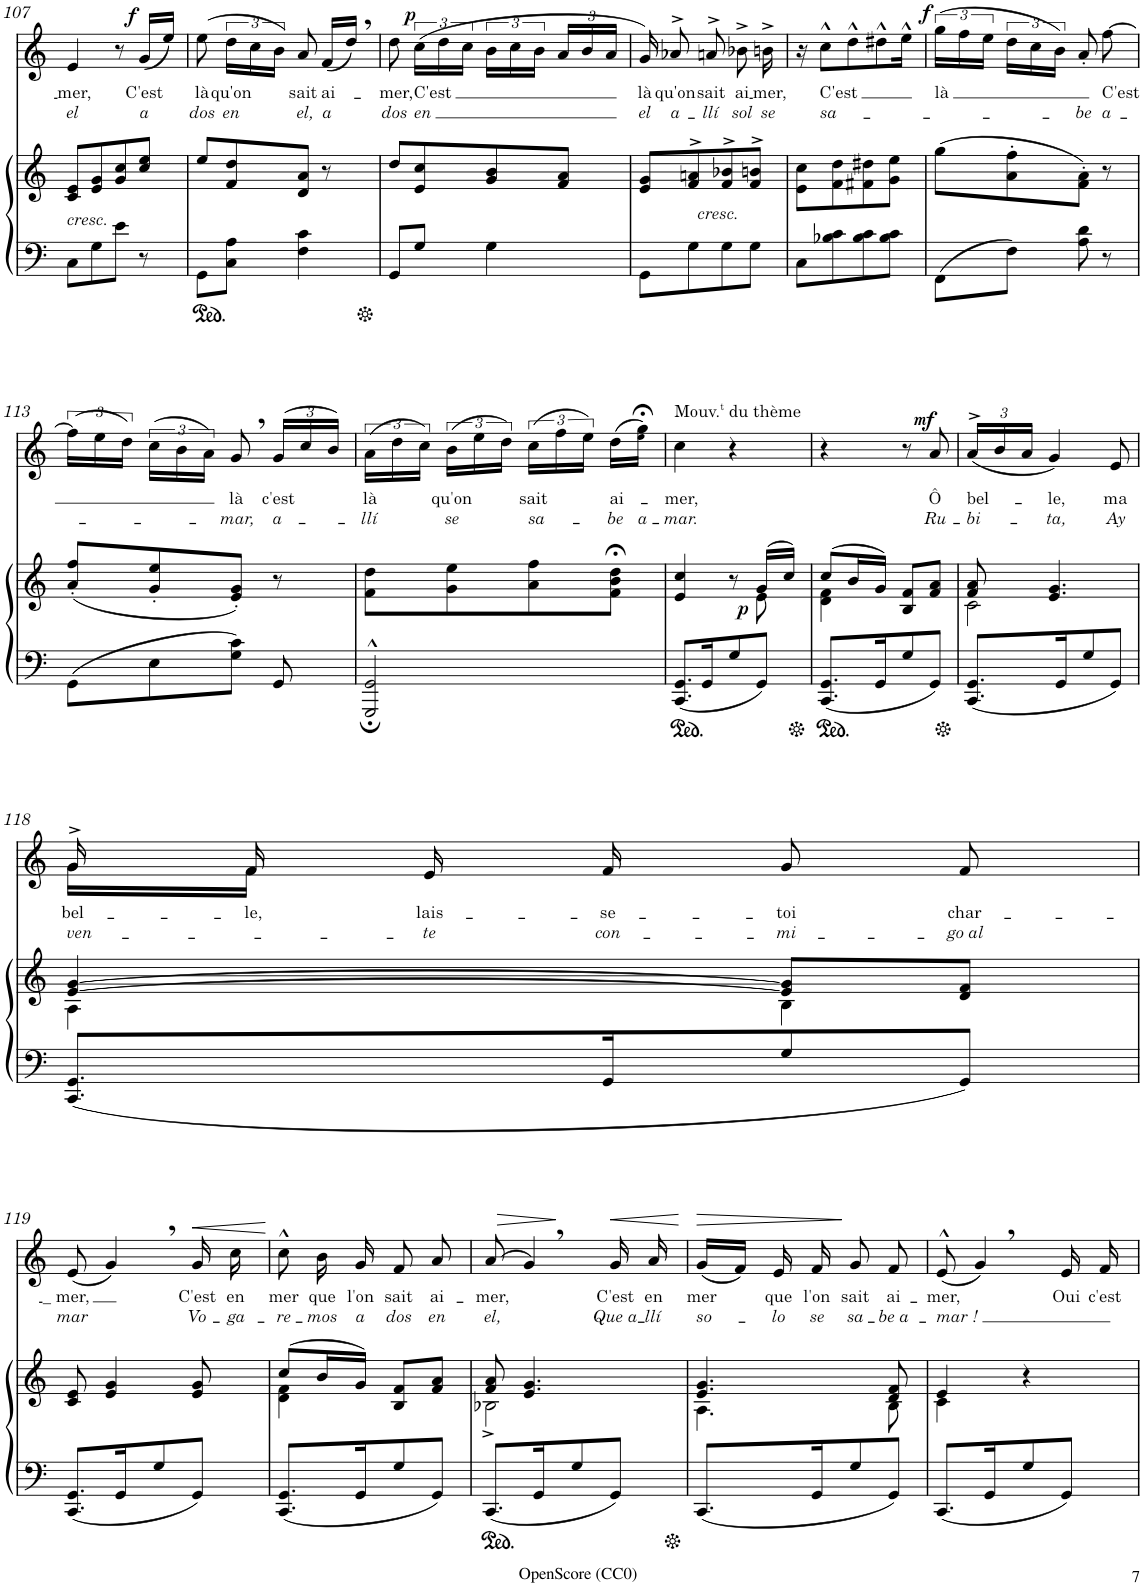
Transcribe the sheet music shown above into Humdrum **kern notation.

**kern	**kern	**dynam	**kern	**text	**text	**dynam
*part2	*part2	*part2	*part1	*part1	*part1	*part1
*staff3	*staff2	*staff2/3	*staff1	*staff1	*staff1	*staff1
*I"Piano	*	*	*I"Chant Voice	*	*	*
*I'Pno	*	*	*	*	*	*
!!LO:PB:g=z
*clefF4	*clefG2	*	*clefG2	*	*	*
*k[]	*k[]	*	*k[]	*	*	*
*M2/4	*M2/4	*	*M2/4	*	*	*
=107	=107	=107	=107	=107	=107	=107
!	!LO:TX:b:i:t=cresc.	!	!	!	!	!
!	!	!	!	!LO:LY:b	!LO:LY:b	!
8C\L	8c/ 8e/L	.	4e/	-mer,	el	.
8G\	8e/ 8g/	.	.	.	.	.
8e\J	8g/ 8cc/	.	8r	.	.	.
!	!	!	!	!LO:LY:b	!LO:LY:b	!LO:DY:a
8r	8cc/ 8ee/J	.	(16g/LL	C'est	a	f
.	.	.	16ee/JJ)	.	.	.
=108	=108	=108	=108	=108	=108	=108
!	!	!	!	!LO:LY:b	!LO:LY:b	!
8GG\L	8ee/L	.	(8ee\	là	dos	.
!	!	!	!	!LO:LY:b	!LO:LY:b	!
8C\ 8A\J	8f/ 8dd/	.	24dd\LL	qu'on	en	.
.	.	.	24cc\	.	.	.
.	.	.	24b\JJ)	.	.	.
!	!	!	!	!LO:LY:b	!LO:LY:b	!
4F\ 4c\	8d/ 8a/J	.	8a/	sait	el,	.
!	!	!	!	!LO:LY:b	!LO:LY:b	!
.	8r	.	(16f/LL	ai-	a	.
.	.	.	16dd,/JJ)	.	.	.
=109	=109	=109	=109	=109	=109	=109
!	!	!	!	!LO:LY:b	!LO:LY:b	!
8GG/L	8dd/L	.	8dd\	-mer,	dos	.
!	!	!	!	!LO:LY:b	!LO:LY:b	!LO:DY:a
8G/J	8e/ 8cc/	.	(24cc\LL	C'est	en	p
.	.	.	24dd\	.	.	.
.	.	.	24cc\JJ	.	.	.
4G\	8g/ 8b/	.	24b\LL	.	.	.
.	.	.	24cc\	.	.	.
.	.	.	24b\JJ	.	.	.
*	*	*	*Xbrackettup	*	*	*
.	8f/ 8a/J	.	24a/LL	.	.	.
.	.	.	24b/	.	.	.
.	.	.	24a/JJ	.	.	.
=110	=110	=110	=110	=110	=110	=110
!	!	!	!	!LO:LY:b	!LO:LY:b	!
8GG\L	8e/ 8g/L	.	16g/)	là	el	.
!	!	!	!	!LO:LY:b	!LO:LY:b	!
.	.	.	8a-X^>/	qu'on	a-	.
!	!LO:TX:b:i:t=cresc.	!	!	!	!	!
8G\	8f/^> 8an/^>	.	.	.	.	.
!	!	!	!	!LO:LY:b	!LO:LY:b	!
.	.	.	8an^>/	sait	-llí	.
8G\	8f/^> 8b-X/^>	.	.	.	.	.
!	!	!	!	!LO:LY:b	!LO:LY:b	!
.	.	.	8b-X^\	ai-	sol	.
8G\J	8f/^> 8bn/^>J	.	.	.	.	.
!	!	!	!	!LO:LY:b	!LO:LY:b	!
.	.	.	16bn^\	-mer,	se	.
=111	=111	=111	=111	=111	=111	=111
8C\L	8e\ 8cc\L	.	16r	.	.	.
!	!	!	!	!LO:LY:b	!LO:LY:b	!
.	.	.	8cc^^\L	C'est	sa-	.
8B-X\ 8c\	8f\ 8dd\	.	.	.	.	.
.	.	.	8dd^^\	.	.	.
8B-\ 8c\	8f#X\ 8dd#X\	.	.	.	.	.
.	.	.	8dd#X^^\	.	.	.
8B-\ 8c\J	8g\ 8ee\J	.	.	.	.	.
.	.	.	16ee^^\Jk	.	.	.
=112	=112	=112	=112	=112	=112	=112
*	*	*	*brackettup	*	*	*
!	!	!	!	!LO:LY:b	!	!LO:DY:a
8FF\L	(8gg\L	.	(24gg\LL	là	.	f
.	.	.	24ff\	.	.	.
.	.	.	24ee\JJ	.	.	.
8F\J	8a\' 8ff\'	.	24dd\LL	.	.	.
.	.	.	24cc\	.	.	.
.	.	.	24b\JJ)	.	.	.
!	!	!	!	!	!LO:LY:b	!
8A\ 8d\	8f\' 8a\'J)	.	8a'/	.	-be	.
!	!	!	!	!LO:LY:b	!LO:LY:b	!
8r	8r	.	[8ff\	C'est	a-	.
!!LO:LB:g=z
=113	=113	=113	=113	=113	=113	=113
8GG\L	(8a/' 8ff/'L	.	(24ff\LL]	.	.	.
.	.	.	24ee\	.	.	.
.	.	.	24dd\JJ)	.	.	.
8E\	8g/'< 8ee/'<	.	(24cc\LL	.	.	.
.	.	.	24b\	.	.	.
.	.	.	24a\JJ)	.	.	.
!	!	!	!	!LO:LY:b	!LO:LY:b	!
8G\ 8c\J	8e/'< 8g/'<J)	.	8g,/	là	-mar,	.
*	*	*	*Xbrackettup	*	*	*
!	!	!	!	!LO:LY:b	!LO:LY:b	!
8GG/	8r	.	(>24g/LL	c'est	-a-	.
.	.	.	24cc/	.	.	.
.	.	.	24b/JJ)	.	.	.
=114	=114	=114	=114	=114	=114	=114
*	*	*	*brackettup	*	*	*
!	!	!	!	!LO:LY:b	!LO:LY:b	!
2GGG/;^^ 2GG/;^^	8f\ 8dd\L	.	(24a\LL	là	-llí	.
.	.	.	24dd\	.	.	.
.	.	.	24cc\JJ)	.	.	.
!	!	!	!	!LO:LY:b	!LO:LY:b	!
.	8g\ 8ee\	.	(24b\LL	qu'on	se	.
.	.	.	24ee\	.	.	.
.	.	.	24dd\JJ)	.	.	.
!	!	!	!	!LO:LY:b	!LO:LY:b	!
.	8a\ 8ff\	.	(24cc\LL	sait	sa-	.
.	.	.	24ff\	.	.	.
.	.	.	24ee\JJ)	.	.	.
!	!	!	!	!LO:LY:b	!LO:LY:b	!
.	8f\;< 8b\;< 8dd\;<J	.	(16dd\LL	ai-	-be	.
!	!	!	!	!	!LO:LY:b	!
.	.	.	16ee\;< 16gg\;<JJ)	.	a-	.
=115	=115	=115	=115	=115	=115	=115
*	*^	*	*	*	*	*
!	!	!	!	!LO:TX:a:t=Mouv.	!	!	!
!	!	!	!	!LO:TX:a:t=t	!	!	!
!	!	!	!	!LO:TX:a:t=du thème	!	!	!
!	!	!	!	!	!LO:LY:b	!LO:LY:b	!
8.CC/ 8.GG/L	4e/ 4cc/	4.ryy	.	4cc\	-mer,	-mar.	.
16GG/K	.	.	.	.	.	.	.
8G/	8r	.	.	4r	.	.	.
!	!	!	!LO:DY:b	!	!	!	!
8GG/J	(>16g/LL	8e\	p	.	.	.	.
.	16cc/JJ)	.	.	.	.	.	.
=116	=116	=116	=116	=116	=116	=116	=116
8.CC/ 8.GG/L	(>8cc/L	4d\ 4f\	.	4r	.	.	.
.	16b/L	.	.	.	.	.	.
16GG/K	16g/JJ)	.	.	.	.	.	.
8G/	8B/ 8f/L	4ryy	.	8r	.	.	.
!	!	!	!	!	!LO:LY:b	!LO:LY:b	!LO:DY:a
8GG/J	8f/ 8a/J	.	.	8a/	Ô	Ru-	mf
=117	=117	=117	=117	=117	=117	=117	=117
*	*	*	*	*Xbrackettup	*	*	*
!	!	!	!	!	!LO:LY:b	!LO:LY:b	!
8.CC/ 8.GG/L	8f/ 8a/	2c\	.	(24a^>/LL	-bel-	-bi-	.
.	.	.	.	24b/	.	.	.
.	.	.	.	24a/JJ	.	.	.
!	!	!	!	!	!LO:LY:b	!LO:LY:b	!
.	4.e/ 4.g/	.	.	4g/)	-le,	-ta,	.
16GG/K	.	.	.	.	.	.	.
8G/	.	.	.	.	.	.	.
!	!	!	!	!	!LO:LY:b	!LO:LY:b	!
8GG/J	.	.	.	8e/	ma	Ay	.
!!LO:LB:g=z
=118	=118	=118	=118	=118	=118	=118	=118
!	!	!	!	!	!LO:LY:b	!LO:LY:b	!
*	*	*	*	*^	*	*	*
8.CC/ 8.GG/L	[4e/ [4g/	4A\	.	16g^/	16g\LL	bel-	ven-	.
!	!	!	!	!	!	!LO:LY:b	!	!
.	.	.	.	16f/	16f\JJ	-le,	.	.
!	!	!	!	!	!	!LO:LY:b	!LO:LY:b	!
.	.	.	.	16e/	4.ryy	lais-	-te	.
!	!	!	!	!	!	!LO:LY:b	!LO:LY:b	!
16GG/K	.	.	.	16f/	.	-se-	con-	.
!	!	!	!	!	!	!LO:LY:b	!LO:LY:b	!
8G/	8e/] 8g/]L	4B\	.	8g/	.	-toi	-mi-	.
!	!	!	!	!	!	!LO:LY:b	!LO:LY:b	!
8GG/J	8d/ 8f/J	.	.	8f/	.	char-	-go al	.
*	*v	*v	*	*	*	*	*	*
*	*	*	*v	*v	*	*	*
!!LO:LB:g=z
=119	=119	=119	=119	=119	=119	=119
!	!	!	!	!LO:LY:b	!LO:LY:b	!
8.CC/ 8.GG/L	8c/ 8e/	.	(8e/	-_ mer,	mar	.
.	4e/ 4g/	.	4g,/)	.	.	.
16GG/K	.	.	.	.	.	.
8G/	.	.	.	.	.	.
!	!	!	!	!LO:LY:b	!LO:LY:b	!LO:HP:b
8GG/J	8e/ 8g/	.	16g/	C'est	Vo-	<
!	!	!	!	!LO:LY:b	!LO:LY:b	!
.	.	.	16cc\	en	-ga-	.
.	.	.	.	.	.	[
=120	=120	=120	=120	=120	=120	=120
*	*^	*	*	*	*	*
!	!	!	!	!	!LO:LY:b	!LO:LY:b	!
8.CC/ 8.GG/L	(>8cc/L	4d\ 4f\	.	8cc^^\	mer	-re-	.
!	!	!	!	!	!LO:LY:b	!LO:LY:b	!
.	16b/L	.	.	16b\	que	-mos	.
!	!	!	!	!	!LO:LY:b	!LO:LY:b	!
16GG/K	16g/JJ)	.	.	16g/	l'on	a	.
!	!	!	!	!	!LO:LY:b	!LO:LY:b	!
8G/	8B/ 8f/L	4ryy	.	8f/	sait	dos	.
!	!	!	!	!	!LO:LY:b	!LO:LY:b	!
8GG/J	8f/ 8a/J	.	.	8a/	ai-	en	.
=121	=121	=121	=121	=121	=121	=121	=121
!	!	!	!	!	!LO:LY:b	!LO:LY:b	!LO:HP:b
8.CC/L	8f/ 8a/	2B-X^\	.	(>8a/	-mer,	el,	>
.	4.e/ 4.g/	.	.	4g/)	.	.	.
16GG/K	.	.	.	.	.	.	.
8G/	.	.	.	.	.	.	.
!	!	!	!	!	!LO:LY:b	!LO:LY:b	!LO:HP:n=1:b
8GG/J	.	.	.	16g/	C'est	Que a-	] <
!	!	!	!	!	!LO:LY:b	!LO:LY:b	!
.	.	.	.	16a/	en	-llí	.
*	*v	*v	*	*	*	*	*
.	.	.	.	.	.	[
=122	=122	=122	=122	=122	=122	=122
*	*^	*	*	*	*	*
!	!	!	!	!	!LO:LY:b	!LO:LY:b	!LO:HP:b
8.CC/L	4.e/ 4.g/	4.A\	.	(16g/LL	mer	so-	>
.	.	.	.	16f/JJ)	.	.	.
!	!	!	!	!	!LO:LY:b	!LO:LY:b	!
.	.	.	.	16e/	que	-lo	.
!	!	!	!	!	!LO:LY:b	!LO:LY:b	!
16GG/K	.	.	.	16f/	l'on	se	.
!	!	!	!	!	!LO:LY:b	!LO:LY:b	!
8G/	.	.	.	8g/	sait	sa-	]
!	!	!	!	!	!LO:LY:b	!LO:LY:b	!
8GG/J	8d/ 8f/	8B\	.	8f/	ai-	-be a-	.
=123	=123	=123	=123	=123	=123	=123	=123
!	!	!	!	!	!LO:LY:b	!LO:LY:b	!
8.CC/L	4e/	4c\	.	(8e^^/	-mer,	-mar !	.
.	.	.	.	4g/)	.	.	.
16GG/K	.	.	.	.	.	.	.
8G/	4r	4ryy	.	.	.	.	.
!	!	!	!	!	!LO:LY:b	!	!
8GG/J	.	.	.	16e/	Oui	.	.
!	!	!	!	!	!LO:LY:b	!	!
.	.	.	.	16f/	c'est	.	.
*	*v	*v	*	*	*	*	*
=	=	=	=	=	=	=
*-	*-	*-	*-	*-	*-	*-
